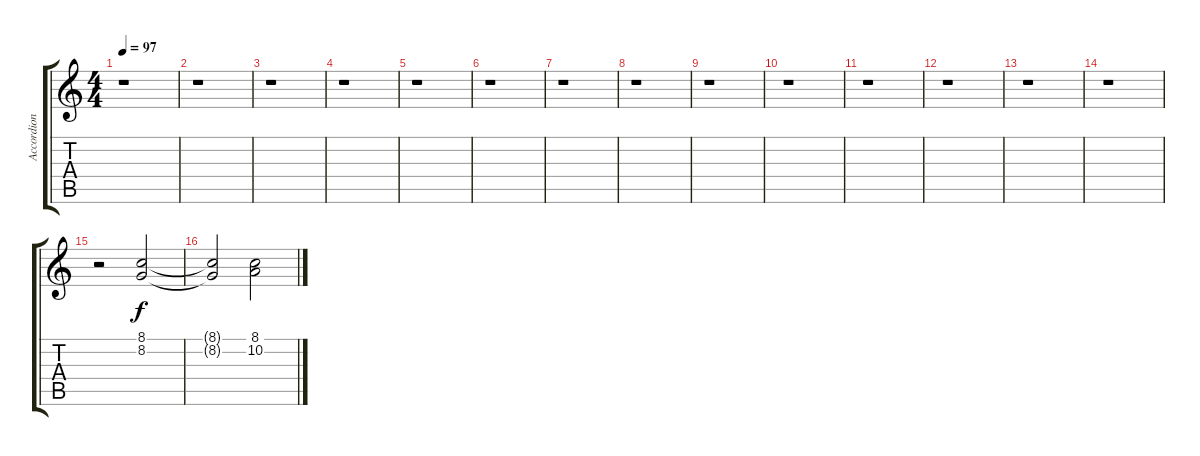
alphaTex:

\track ("Accordion" "Accordion") {instrument tangoaccordion}
\staff {score tabs}
\tuning (E4 B3 G3 D3 A2 E2) {hide}
\ts (4 4)
\tempo 97
\clef g2
\ks c
r.1{dy f instrument tangoaccordion} |
r.1 |
r.1 |
r.1 |
r.1 |
r.1 |
r.1 |
r.1 |
r.1 |
r.1 |
r.1 |
r.1 |
r.1 |
r.1 |
r.2 (8.1 8.2).2 |
(8.1{t} 8.2{t}).2 (8.1 10.2).2
